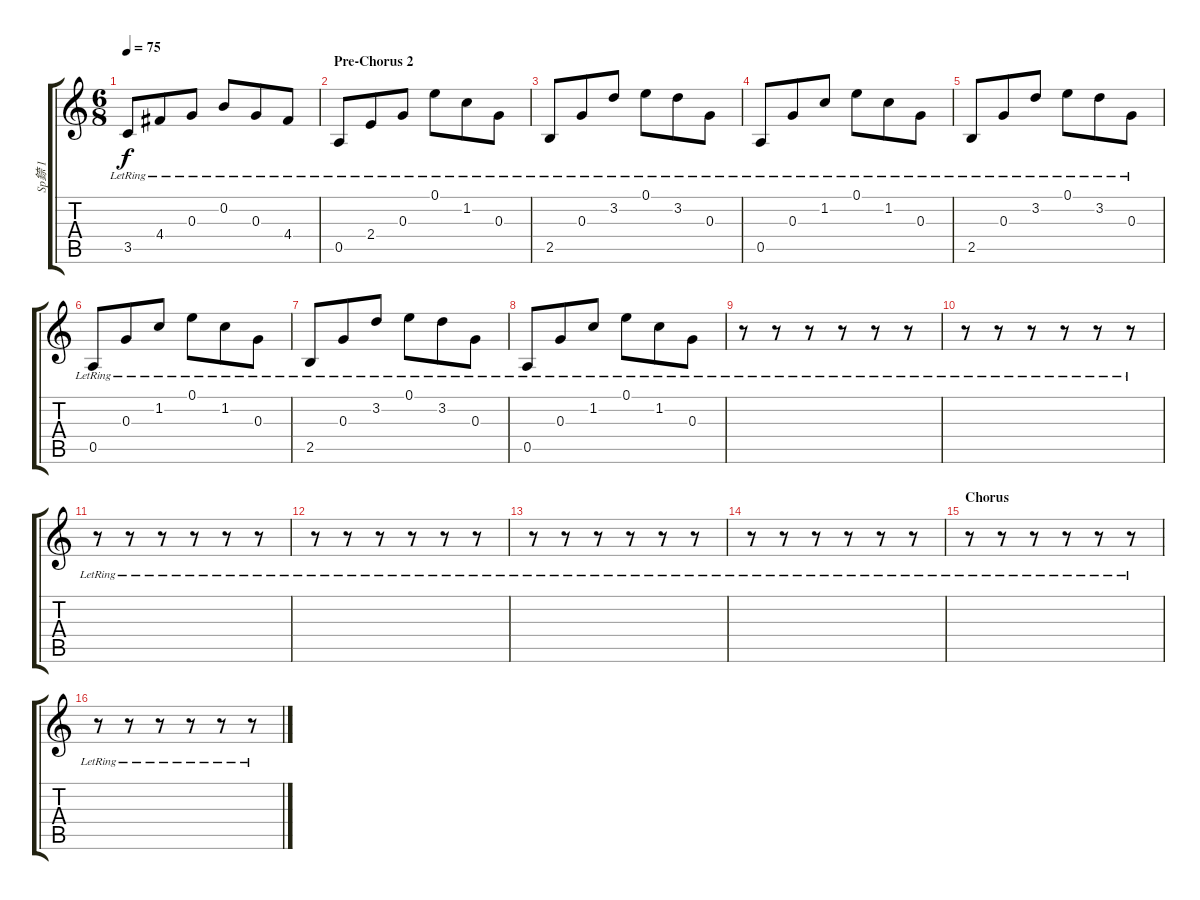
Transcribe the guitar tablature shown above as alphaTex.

\track ("Sp錼 1" "Sp錼 1") {instrument electricguitarclean}
\staff {score tabs}
\tuning (E4 B3 G3 D3 A2 E2) {hide}
\ts (6 8)
\tempo 75
\clef g2
\ks c
3.5{lr}.8{dy f} 4.4{lr}.8 0.3{lr}.8 0.2{lr}.8 0.3{lr}.8 4.4{lr}.8 |
\section ("" "Pre-Chorus 2")
0.5{lr}.8 2.4{lr}.8 0.3{lr}.8 0.1{lr}.8 1.2{lr}.8 0.3{lr}.8 |
2.5{lr}.8 0.3{lr}.8 3.2{lr}.8 0.1{lr}.8 3.2{lr}.8 0.3{lr}.8 |
0.5{lr}.8 0.3{lr}.8 1.2{lr}.8 0.1{lr}.8 1.2{lr}.8 0.3{lr}.8 |
2.5{lr}.8 0.3{lr}.8 3.2{lr}.8 0.1{lr}.8 3.2{lr}.8 0.3{lr}.8 |
0.5{lr}.8 0.3{lr}.8 1.2{lr}.8 0.1{lr}.8 1.2{lr}.8 0.3{lr}.8 |
2.5{lr}.8 0.3{lr}.8 3.2{lr}.8 0.1{lr}.8 3.2{lr}.8 0.3{lr}.8 |
0.5{lr}.8 0.3{lr}.8 1.2{lr}.8 0.1{lr}.8 1.2{lr}.8 0.3{lr}.8 |
r.8 r.8 r.8 r.8 r.8 r.8 |
r.8 r.8 r.8 r.8 r.8 r.8 |
r.8 r.8 r.8 r.8 r.8 r.8 |
r.8 r.8 r.8 r.8 r.8 r.8 |
r.8 r.8 r.8 r.8 r.8 r.8 |
r.8 r.8 r.8 r.8 r.8 r.8 |
\section ("" "Chorus")
r.8 r.8 r.8 r.8 r.8 r.8 |
r.8 r.8 r.8 r.8 r.8 r.8
